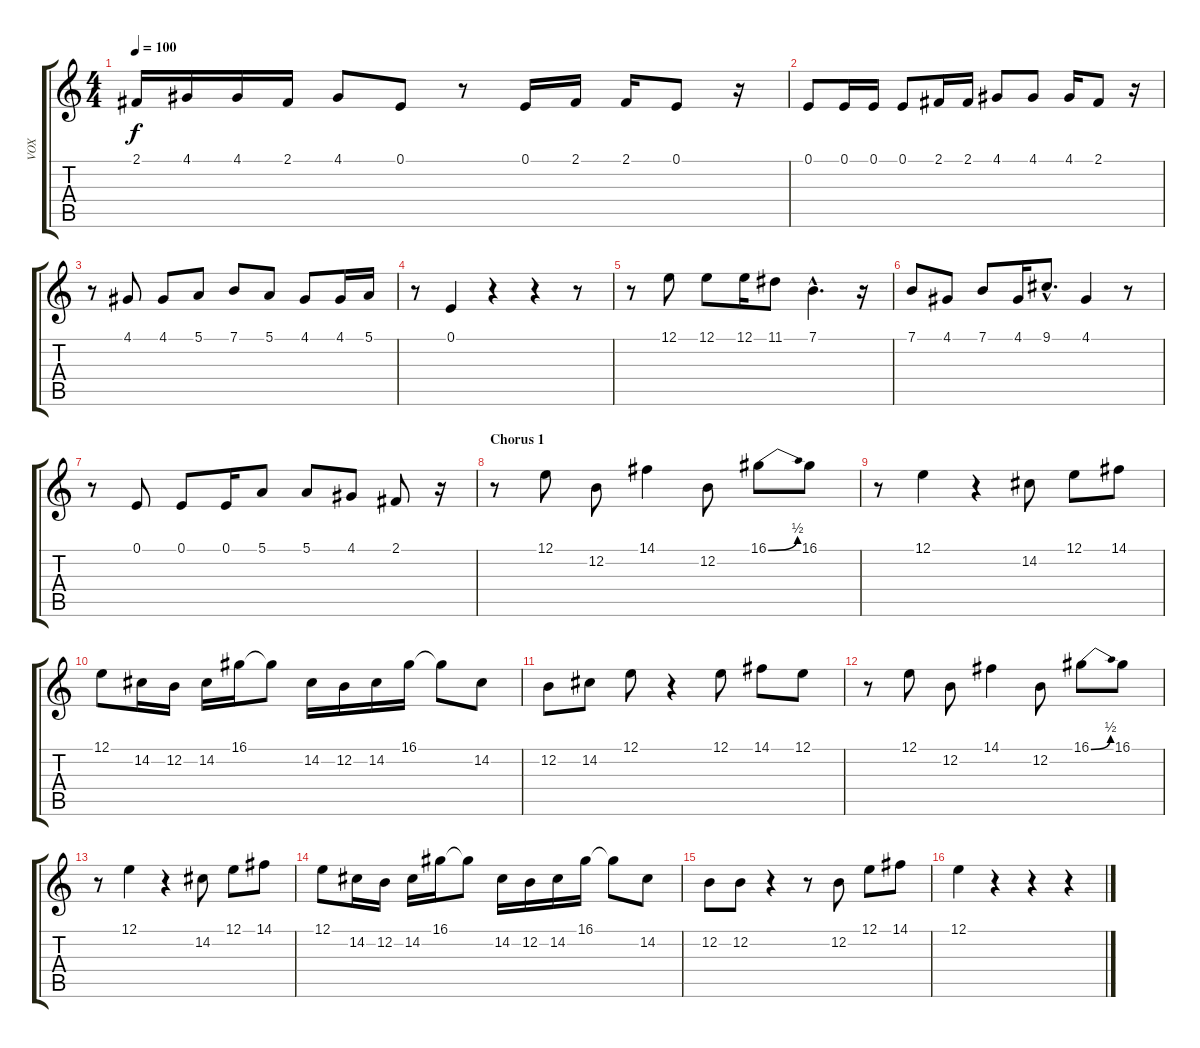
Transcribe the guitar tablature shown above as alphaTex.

\track ("VOX" "VOX") {instrument lead6voice}
\staff {score tabs}
\tuning (E4 B3 G3 D3 A2 E2) {hide}
\ts (4 4)
\tempo 100
\clef g2
\ks c
2.1.16{dy f} 4.1.16 4.1.16 2.1.16 4.1.8 0.1.8 r.8 0.1.16 2.1.16 2.1.16 0.1.8 r.16 |
0.1.8 0.1.16 0.1.16 0.1.8 2.1.16 2.1.16 4.1.8 4.1.8 4.1.16 2.1.8 r.16 |
r.8 4.1.8 4.1.8 5.1.8 7.1.8 5.1.8 4.1.8 4.1.16 5.1.16 |
r.8 0.1.4 r.4 r.4 r.8 |
r.8 12.1.8 12.1.8 12.1.16 11.1.8 7.1{hac}.4{d} r.16 |
7.1.8 4.1.8 7.1.8 4.1.16 9.1{hac}.8{d} 4.1.4 r.8 |
r.8 0.1.8 0.1.8 0.1.16 5.1.8 5.1.8 4.1.8 2.1.8 r.16 |
\section ("" "Chorus 1")
r.8 12.1.8 12.2.8 14.1.4 12.2.8 16.1{be (bend 0 0 60 2)}.8 16.1.8 |
r.8 12.1.4 r.4 14.2.8 12.1.8 14.1.8 |
12.1.8 14.2.16 12.2.16 14.2.16 16.1.16 16.1{t}.8 14.2.16 12.2.16 14.2.16 16.1.16 16.1{t}.8 14.2.8 |
12.2.8 14.2.8 12.1.8 r.4 12.1.8 14.1.8 12.1.8 |
r.8 12.1.8 12.2.8 14.1.4 12.2.8 16.1{be (bend 0 0 60 2)}.8 16.1.8 |
r.8 12.1.4 r.4 14.2.8 12.1.8 14.1.8 |
12.1.8 14.2.16 12.2.16 14.2.16 16.1.16 16.1{t}.8 14.2.16 12.2.16 14.2.16 16.1.16 16.1{t}.8 14.2.8 |
12.2.8 12.2.8 r.4 r.8 12.2.8 12.1.8 14.1.8 |
12.1.4 r.4 r.4 r.4
